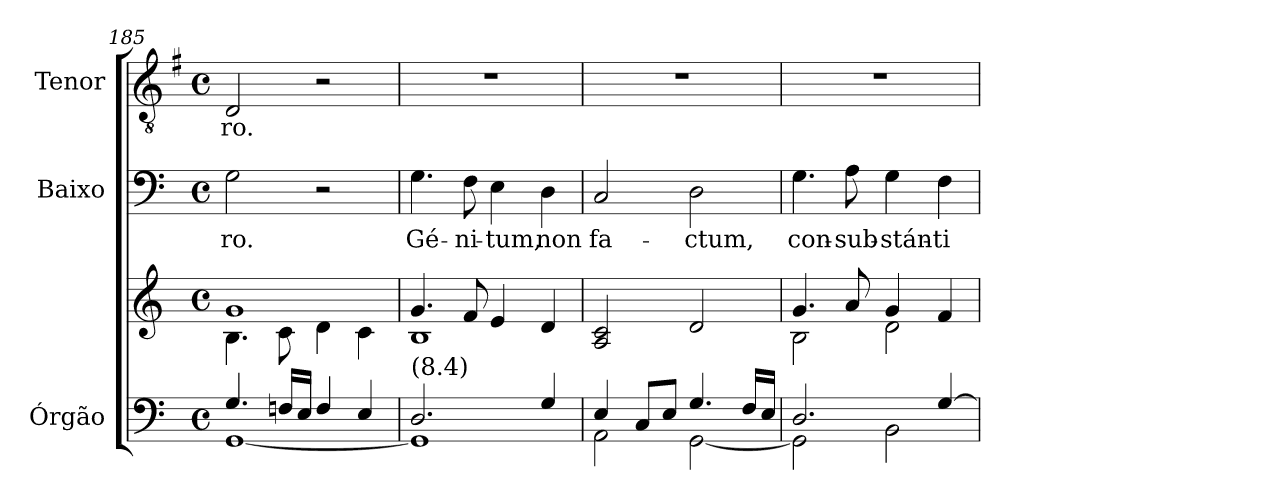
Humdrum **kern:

**kern	**kern	**kern	**text	**kern	**text
*part3	*part3	*part2	*part2	*part1	*part1
*staff4	*staff3	*staff2	*staff2	*staff1	*staff1
*I"Órgão	*	*I"Baixo	*	*I"Tenor	*
*I'Órg.	*	*	*	*I'Tr.	*
*clefF4	*clefG2	*clefF4	*	*clefGv2	*
*	*	*	*	*ITrd4c7	*
*k[]	*k[]	*k[]	*	*k[]	*
*C:	*C:	*C:	*	*C:	*
*M4/4	*M4/4	*M4/4	*	*M4/4	*
*met(c)	*met(c)	*met(c)	*	*met(c)	*
=185	=185	=185	=185	=185	=185
*^	*^	*	*	*	*
!	!	!	!	!	!LO:LY:b:color=#000000	!	!
!	!	!	!	!	!	!	!LO:LY:b:color=#000000
4.Gi/	[<1GGi	1gi	4.Bi\	2Gi\	-ro.	2GGi/	-ro.
16Fni/LL	.	.	8ci\	.	.	.	.
16Ei/JJ	.	.	.	.	.	.	.
4Fi/	.	.	4di\	2r	.	2r	.
4Ei/	.	.	4ci\	.	.	.	.
=186	=186	=186	=186	=186	=186	=186	=186
!LO:TX:a:t=(8.4)	!	!	!	!	!	!	!
!	!	!	!	!	!LO:LY:b:color=#000000	!	!
2.Di/	1GGi]	4.gi/	1Bi	4.Gi\	Gé-	1r	.
!	!	!	!	!	!LO:LY:b:color=#000000	!	!
.	.	8fi/	.	8Fi\	-ni-	.	.
!	!	!	!	!	!LO:LY:b:color=#000000	!	!
.	.	4ei/	.	4Ei\	-tum,	.	.
!	!	!	!	!	!LO:LY:b:color=#000000	!	!
4Gi/	.	4di/	.	4Di\	non	.	.
*	*	*v	*v	*	*	*	*
=187	=187	=187	=187	=187	=187	=187
!	!	!	!	!LO:LY:b:color=#000000	!	!
4Ei/	2AAi\	2Ai/ 2ci	2Ci/	fa-	1r	.
8Ci/L	.	.	.	.	.	.
8Ei/J	.	.	.	.	.	.
!	!	!	!	!LO:LY:b:color=#000000	!	!
4.Gi/	[<2GGi\	2di/	2Di\	-ctum,	.	.
16Fi/LL	.	.	.	.	.	.
16Ei/JJ	.	.	.	.	.	.
=188	=188	=188	=188	=188	=188	=188
*	*	*^	*	*	*	*
!	!	!	!	!	!LO:LY:b:color=#000000	!	!
2.Di/	2GGi\]	4.gi/	2Bi\	4.Gi\	con-	1r	.
!	!	!	!	!	!LO:LY:b:color=#000000	!	!
.	.	8ai/	.	8Ai\	-sub-	.	.
!	!	!	!	!	!LO:LY:b:color=#000000	!	!
.	2BBi\	4gi/	2di\	4Gi\	-stán-	.	.
!	!	!	!	!	!LO:LY:b:color=#000000	!	!
[>4Gi/	.	4fi/	.	4Fi\	-ti-	.	.
*v	*v	*	*	*	*	*	*
*	*v	*v	*	*	*	*
=	=	=	=	=	=
*-	*-	*-	*-	*-	*-
